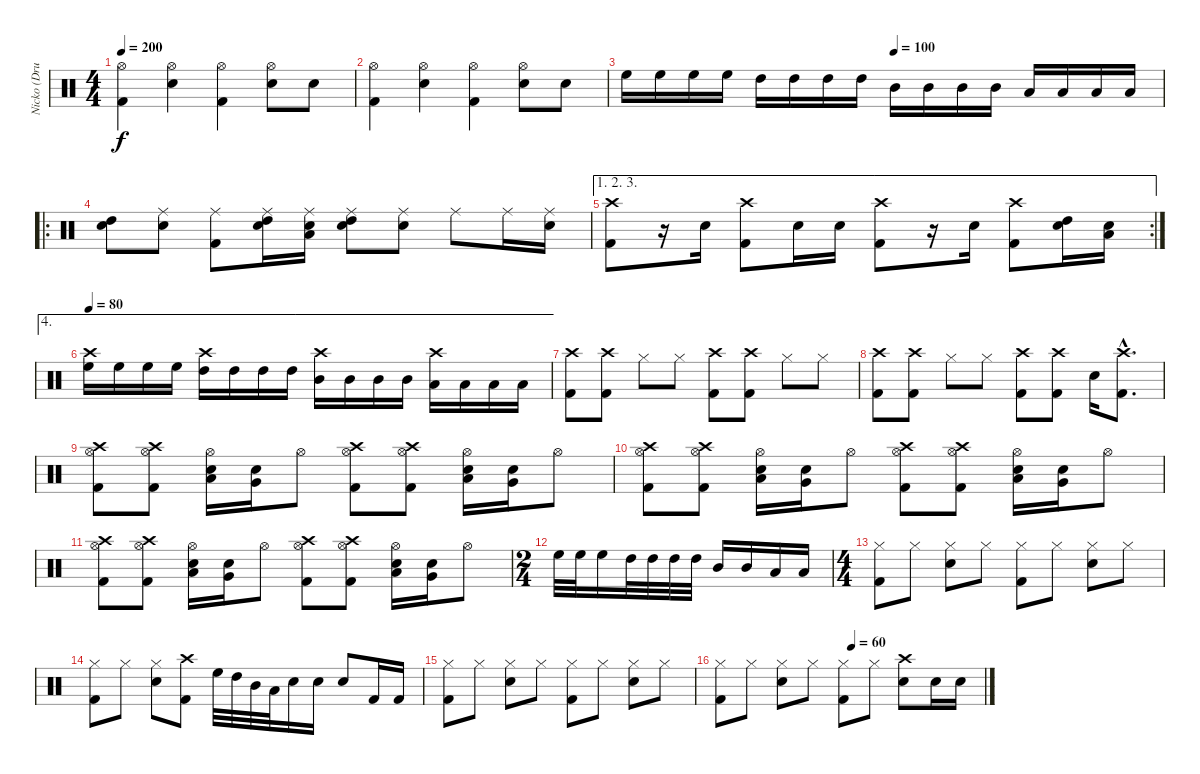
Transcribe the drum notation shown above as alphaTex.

\track ("Nicko (Drums)" "Nicko (Dru") {instrument percussion}
\staff {score}
\articulation defaults
\ts (4 4)
\tempo 200
\clef neutral
\ks c
("Hi-Hat (open)" "Kick (hit) 2").4{dy f} ("Hi-Hat (open)" "Snare (hit) 2").4 ("Hi-Hat (open)" "Kick (hit) 2").4 ("Hi-Hat (open)" "Snare (hit) 2").8 "Snare (hit) 2".8 |
("Hi-Hat (open)" "Kick (hit) 2").4 ("Hi-Hat (open)" "Snare (hit) 2").4 ("Hi-Hat (open)" "Kick (hit) 2").4 ("Hi-Hat (open)" "Snare (hit) 2").8 "Snare (hit) 2".8 |
\tempo (100 0.5)
"High Floor Tom (hit)".16 "High Floor Tom (hit)".16 "High Floor Tom (hit)".16 "High Floor Tom (hit)".16 "High Tom (hit)".16 "High Tom (hit)".16 "High Tom (hit)".16 "High Tom (hit)".16 "Mid Tom (hit)".16 "Mid Tom (hit)".16 "Mid Tom (hit)".16 "Mid Tom (hit)".16 "Low Tom (hit)".16 "Low Tom (hit)".16 "Low Tom (hit)".16 "Low Tom (hit)".16 |
\ro
("Snare (hit) 2" "High Tom (hit)").8 ("Ride (middle)" "Snare (hit) 2").8 ("Ride (middle)" "Kick (hit) 2").8 ("Ride (middle)" "Snare (hit) 2" "High Tom (hit)").16 ("Ride (middle)" "Snare (hit) 2" "Low Tom (hit)").16 ("Ride (middle)" "Snare (hit) 2" "High Tom (hit)").8 ("Ride (middle)" "Snare (hit) 2").8 "Ride (middle)".8 "Ride (middle)".16 ("Ride (middle)" "Snare (hit) 2").16 |
\ae (1 2 3)
\rc 2
("Crash high (hit)" "Kick (hit) 2").8 r.16 "Snare (hit) 2".16 ("Crash high (hit)" "Kick (hit) 2").8 "Snare (hit) 2".16 "Snare (hit) 2".16 ("Crash high (hit)" "Kick (hit) 2").8 r.16 "Snare (hit) 2".16 ("Crash high (hit)" "Kick (hit) 2").8 ("Snare (hit) 2" "High Tom (hit)").16 ("Snare (hit) 2" "Low Tom (hit)").16 |
\ae 4
\tempo 80
("Crash high (hit)" "High Floor Tom (hit)").16 "High Floor Tom (hit)".16 "High Floor Tom (hit)".16 "High Floor Tom (hit)".16 ("Crash high (hit)" "High Tom (hit)").16 "High Tom (hit)".16 "High Tom (hit)".16 "High Tom (hit)".16 ("Crash high (hit)" "Mid Tom (hit)").16 "Mid Tom (hit)".16 "Mid Tom (hit)".16 "Mid Tom (hit)".16 ("Crash high (hit)" "Low Tom (hit)").16 "Low Tom (hit)".16 "Low Tom (hit)".16 "Low Tom (hit)".16 |
("Crash high (hit)" "Kick (hit) 2").8 ("Crash high (hit)" "Kick (hit) 2").8 "Hi-Hat (closed)".8 "Hi-Hat (closed)".8 ("Crash high (hit)" "Kick (hit) 2").8 ("Crash high (hit)" "Kick (hit) 2").8 "Hi-Hat (closed)".8 "Hi-Hat (closed)".8 |
("Crash high (hit)" "Kick (hit) 2").8 ("Crash high (hit)" "Kick (hit) 2").8 "Hi-Hat (closed)".8 "Hi-Hat (closed)".8 ("Crash high (hit)" "Kick (hit) 2").8 ("Crash high (hit)" "Kick (hit) 2").8 "Snare (hit) 2".16 ("Crash high (hit)"{hac} "Kick (hit) 2"{hac}).8{d} |
("Hi-Hat (open)" "Kick (hit) 2" "Crash high (hit)").8 ("Hi-Hat (open)" "Kick (hit) 2" "Crash high (hit)").8 ("Hi-Hat (open)" "Snare (hit) 2" "Low Tom (hit)").16 ("Snare (hit) 2" "Very Low Tom (hit)").16 "Hi-Hat (open)".8 ("Hi-Hat (open)" "Kick (hit) 2" "Crash high (hit)").8 ("Hi-Hat (open)" "Kick (hit) 2" "Crash high (hit)").8 ("Hi-Hat (open)" "Snare (hit) 2" "Low Tom (hit)").16 ("Snare (hit) 2" "Very Low Tom (hit)").16 "Hi-Hat (open)".8 |
("Hi-Hat (open)" "Kick (hit) 2" "Crash high (hit)").8 ("Hi-Hat (open)" "Kick (hit) 2" "Crash high (hit)").8 ("Hi-Hat (open)" "Snare (hit) 2" "Low Tom (hit)").16 ("Snare (hit) 2" "Very Low Tom (hit)").16 "Hi-Hat (open)".8 ("Hi-Hat (open)" "Kick (hit) 2" "Crash high (hit)").8 ("Hi-Hat (open)" "Kick (hit) 2" "Crash high (hit)").8 ("Hi-Hat (open)" "Snare (hit) 2" "Low Tom (hit)").16 ("Snare (hit) 2" "Very Low Tom (hit)").16 "Hi-Hat (open)".8 |
("Hi-Hat (open)" "Kick (hit) 2" "Crash high (hit)").8 ("Hi-Hat (open)" "Kick (hit) 2" "Crash high (hit)").8 ("Hi-Hat (open)" "Snare (hit) 2" "Low Tom (hit)").16 ("Snare (hit) 2" "Very Low Tom (hit)").16 "Hi-Hat (open)".8 ("Hi-Hat (open)" "Kick (hit) 2" "Crash high (hit)").8 ("Hi-Hat (open)" "Kick (hit) 2" "Crash high (hit)").8 ("Hi-Hat (open)" "Snare (hit) 2" "Low Tom (hit)").16 ("Snare (hit) 2" "Very Low Tom (hit)").16 "Hi-Hat (open)".8 |
\ts (2 4)
"High Floor Tom (hit)".32 "High Floor Tom (hit)".32 "High Floor Tom (hit)".16 "High Tom (hit)".32 "High Tom (hit)".32 "High Tom (hit)".32 "High Tom (hit)".32 "Mid Tom (hit)".16 "Mid Tom (hit)".16 "Low Tom (hit)".16 "Low Tom (hit)".16 |
\ts (4 4)
("Hi-Hat (closed)" "Kick (hit) 2").8 "Hi-Hat (closed)".8 ("Hi-Hat (closed)" "Snare (hit) 2").8 "Hi-Hat (closed)".8 ("Hi-Hat (closed)" "Kick (hit) 2").8 "Hi-Hat (closed)".8 ("Hi-Hat (closed)" "Snare (hit) 2").8 "Hi-Hat (closed)".8 |
("Hi-Hat (closed)" "Kick (hit) 2").8 "Hi-Hat (closed)".8 ("Hi-Hat (closed)" "Snare (hit) 2").8 ("Crash high (hit)" "Kick (hit) 2").8 "High Floor Tom (hit)".32 "High Tom (hit)".32 "Mid Tom (hit)".32 "Low Tom (hit)".32 "Snare (hit) 2".16 "Snare (hit) 2".16 "Snare (hit) 2".8 "Kick (hit) 2".16 "Kick (hit) 2".16 |
("Hi-Hat (closed)" "Kick (hit) 2").8 "Hi-Hat (closed)".8 ("Hi-Hat (closed)" "Snare (hit) 2").8 "Hi-Hat (closed)".8 ("Hi-Hat (closed)" "Kick (hit) 2").8 "Hi-Hat (closed)".8 ("Hi-Hat (closed)" "Snare (hit) 2").8 "Hi-Hat (closed)".8 |
\tempo (60 0.5)
("Hi-Hat (closed)" "Kick (hit) 2").8 "Hi-Hat (closed)".8 ("Hi-Hat (closed)" "Snare (hit) 2").8 "Hi-Hat (closed)".8 ("Hi-Hat (closed)" "Kick (hit) 2").8 "Hi-Hat (closed)".8 ("Crash high (hit)" "Snare (hit) 2").8 "Snare (hit) 2".16 "Snare (hit) 2".16
